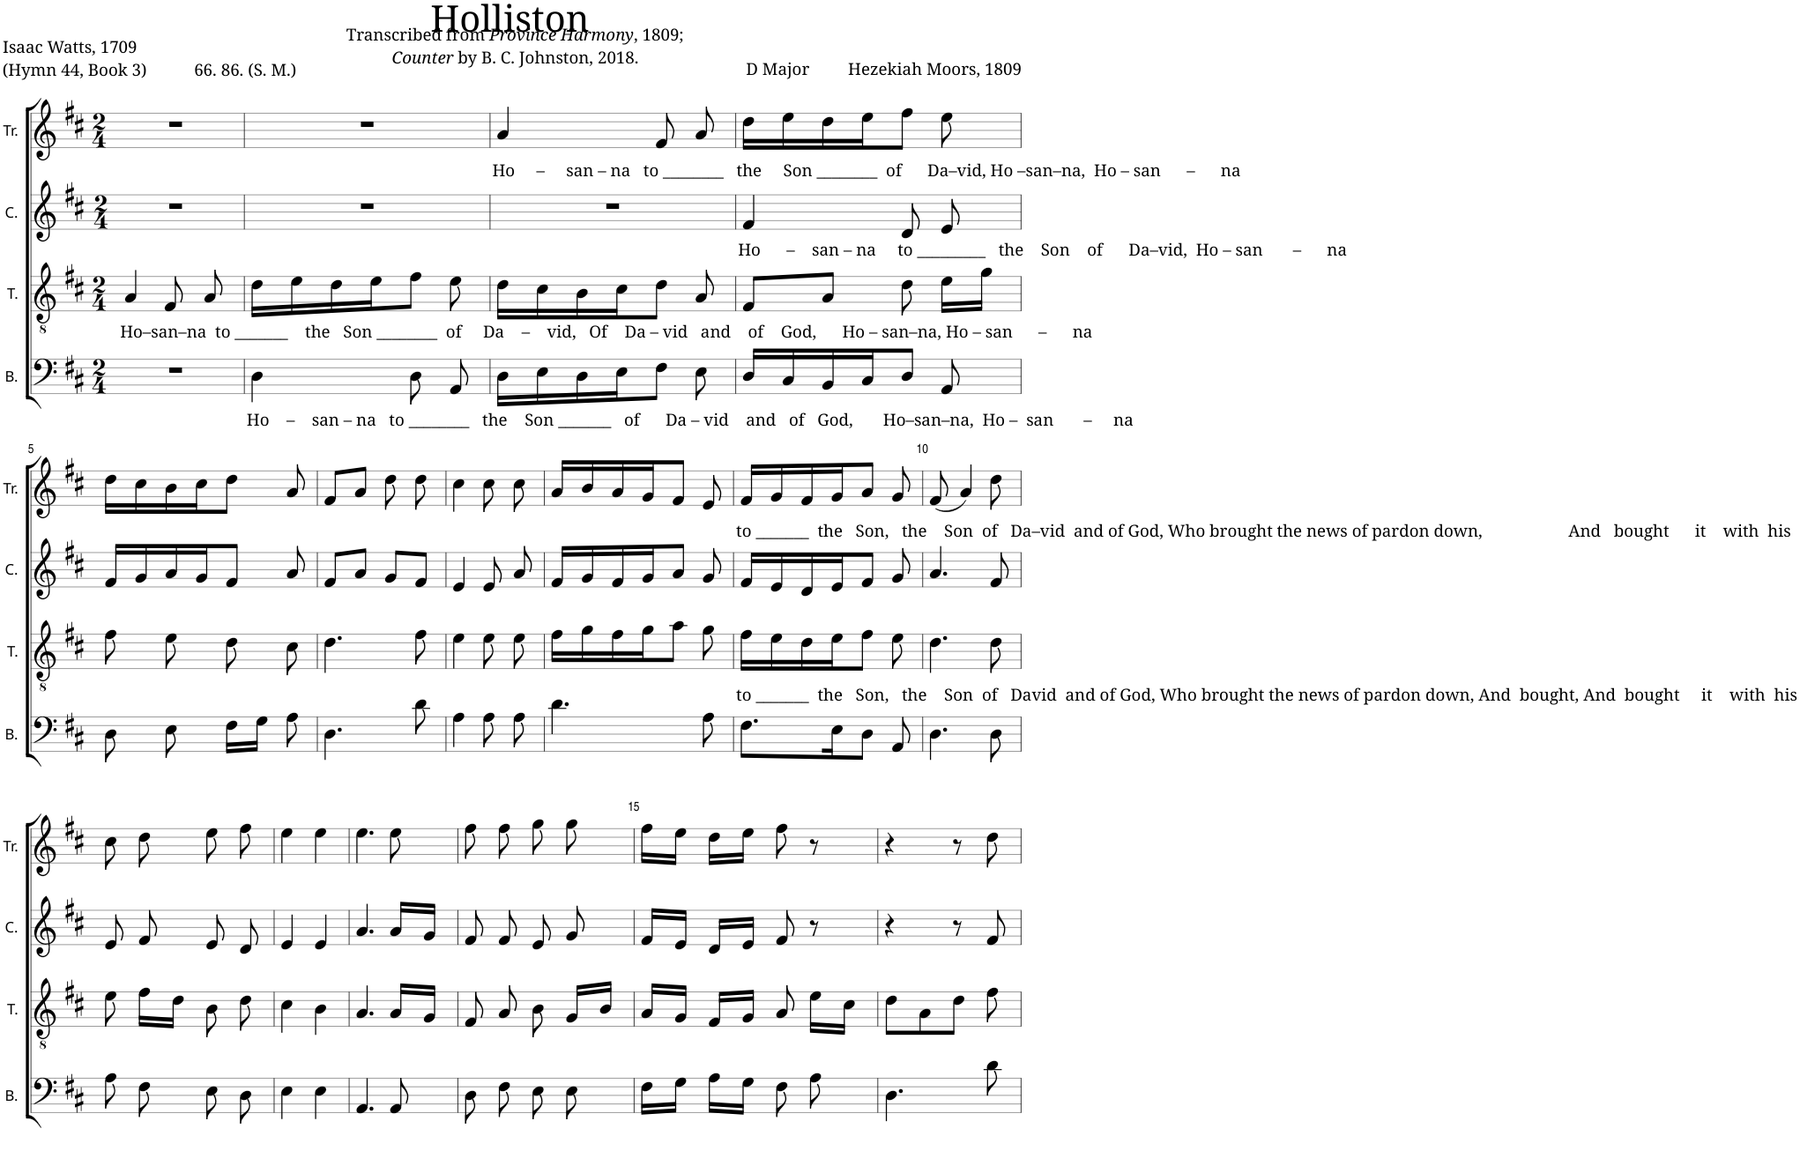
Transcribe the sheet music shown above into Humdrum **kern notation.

**kern	**kern	**kern	**kern
*part4	*part3	*part2	*part1
*staff4	*staff3	*staff2	*staff1
*I"B.	*I"T.	*I"C.	*I"Tr.
*I'B.	*I'T.	*I'C.	*I'Tr.
*clefF4	*clefGv2	*clefG2	*clefG2
*k[f#c#]	*k[f#c#]	*k[f#c#]	*k[f#c#]
*M2/4	*M2/4	*M2/4	*M2/4
=1	=1	=1	=1
!	!LO:TX:b:t=Ho–san–na  to _______    the   Son ________  of     Da    –    vid,   Of    Da – vid   and    of    God,      Ho – san–na, Ho – san      –      na	!	!
2r	4A/	2r	2r
.	8F#/	.	.
.	8A/	.	.
=2	=2	=2	=2
!LO:TX:b:t=Ho    –    san – na   to ________   the    Son _______   of      Da – vid    and   of   God,       Ho–san–na,  Ho –  san       –     na	!	!	!
4D\	16d\LL	2r	2r
.	16e\	.	.
.	16d\	.	.
.	16e\J	.	.
8D\	8f#\J	.	.
8AA/	8e\	.	.
=3	=3	=3	=3
!	!	!	!LO:TX:b:t=Ho     –     san – na   to ________   the     Son ________  of      Da–vid, Ho –san–na,  Ho – san      –      na
16D\LL	16d\LL	2r	4a/
16E\	16c#\	.	.
16D\	16B\	.	.
16E\J	16c#\J	.	.
8F#\J	8d\J	.	8f#/
8E\	8A/	.	8a/
=4	=4	=4	=4
!	!	!LO:TX:b:t=Ho      –    san – na     to _________   the    Son    of      Da–vid,  Ho – san       –      na	!
16D/LL	8F#/L	4f#/	16dd\LL
16C#/	.	.	16ee\
16BB/	8A/J	.	16dd\
16C#/J	.	.	16ee\J
8D/J	8d\	8d/	8ff#\J
8AA/	16e\LL	8e/	8ee\
.	16g\JJ	.	.
!!LO:LB:g=z
=5	=5	=5	=5
8D\	8f#\	16f#/LL	16dd\LL
.	.	16g/	16cc#\
8E\	8e\	16a/	16b\
.	.	16g/J	16cc#\J
16F#\LL	8d\	8f#/J	8dd\J
16G\JJ	.	.	.
8A\	8c#\	8a/	8a/
=6	=6	=6	=6
4.D\	4.d\	8f#/L	8f#/L
.	.	8a/J	8a/J
.	.	8g/L	8dd\
8d\	8f#\	8f#/J	8dd\
=7	=7	=7	=7
4A\	4e\	4e/	4cc#\
8A\	8e\	8e/	8cc#\
8A\	8e\	8a/	8cc#\
=8	=8	=8	=8
4.d\	16f#\LL	16f#/LL	16a/LL
.	16g\	16g/	16b/
.	16f#\	16f#/	16a/
.	16g\J	16g/J	16g/J
.	8a\J	8a/J	8f#/J
8A\	8g\	8g/	8e/
=9	=9	=9	=9
!	!	!	!LO:TX:b:t=to _______  the   Son,   the    Son  of   Da–vid  and of God, Who brought the news of pardon down,                    And   bought      it    with  his
!	!LO:TX:b:t=to _______  the   Son,   the    Son  of   David  and of God, Who brought the news of pardon down, And  bought, And  bought     it    with  his	!	!
8.F#\L	16f#\LL	16f#/LL	16f#/LL
.	16e\	16e/	16g/
.	16d\	16d/	16f#/
16E\K	16e\J	16e/J	16g/J
8D\J	8f#\J	8f#/J	8a/J
8AA/	8e\	8g/	8g/
=10	=10	=10	=10
4.D\	4.d\	4.a/	(8f#/
.	.	.	4a/)
8D\	8d\	8f#/	8dd\
!!LO:LB:g=z
=11	=11	=11	=11
8A\	8e\	8e/	8cc#\
8F#\	16f#\LL	8f#/	8dd\
.	16d\JJ	.	.
8E\	8B\	8e/	8ee\
8D\	8d\	8d/	8ff#\
=12	=12	=12	=12
4E\	4c#\	4e/	4ee\
4E\	4B\	4e/	4ee\
=13	=13	=13	=13
4.AA/	4.A/	4.a/	4.ee\
8AA/	16A/LL	16a/LL	8ee\
.	16G/JJ	16g/JJ	.
=14	=14	=14	=14
8D\	8F#/	8f#/	8ff#\
8F#\	8A/	8f#/	8ff#\
8E\	8B\	8e/	8gg\
8E\	16G/LL	8g/	8gg\
.	16B/JJ	.	.
=15	=15	=15	=15
16F#\LL	16A/LL	16f#/LL	16ff#\LL
16G\JJ	16G/JJ	16e/JJ	16ee\JJ
16A\LL	16F#/LL	16d/LL	16dd\LL
16G\JJ	16G/JJ	16e/JJ	16ee\JJ
8F#\	8A/	8f#/	8ff#\
8A\	16e\LL	8r	8r
.	16c#\JJ	.	.
=16	=16	=16	=16
4.D\	8d\L	4r	4r
.	8A\	.	.
.	8d\J	8r	8r
8d\	8f#\	8f#/	8dd\
=	=	=	=
*-	*-	*-	*-
